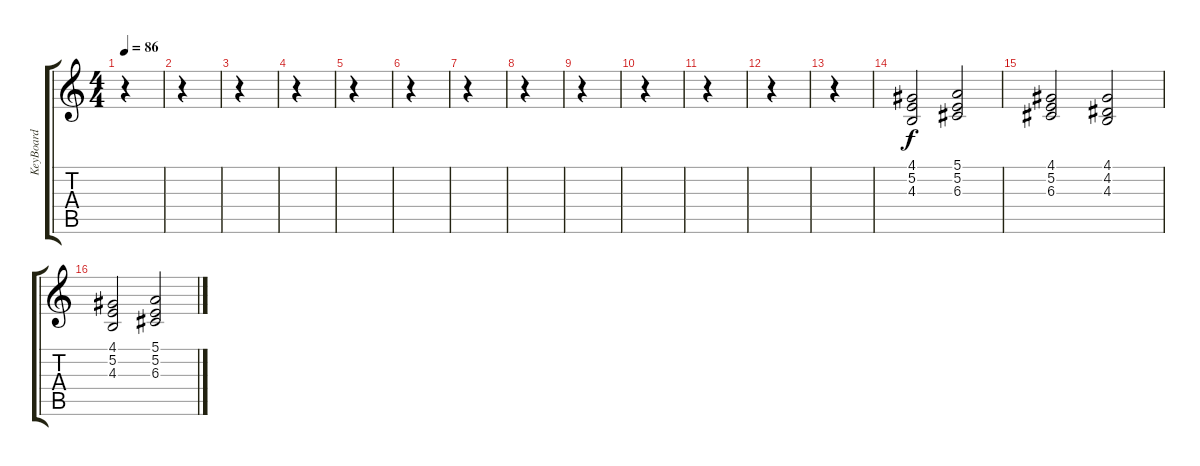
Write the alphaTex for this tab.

\track ("KeyBoard" "KeyBoard") {instrument tremolostrings}
\staff {score tabs}
\tuning (E4 B3 G3 D3 A2 E2) {hide}
\ts (4 4)
\tempo 86
\clef g2
\ks c
r.4{dy f instrument tremolostrings} |
r.4 |
r.4 |
r.4 |
r.4 |
r.4 |
r.4 |
r.4 |
r.4 |
r.4 |
r.4 |
r.4 |
r.4 |
(4.1 5.2 4.3).2{instrument pad2warm} (5.1 5.2 6.3).2 |
(4.1 5.2 6.3).2 (4.1 4.2 4.3).2 |
(4.1 5.2 4.3).2 (5.1 5.2 6.3).2
